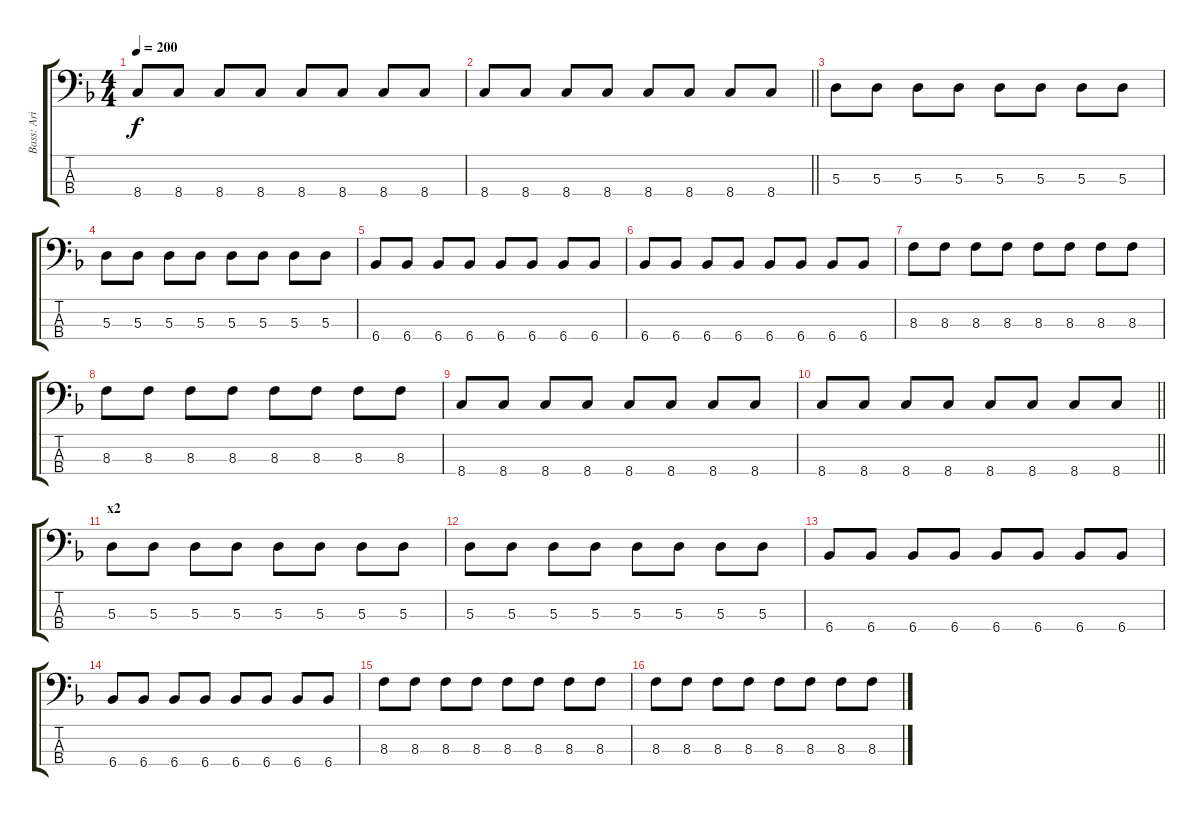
\track ("Bass: Ari Katajamäki" "Bass: Ari ") {instrument synthbass1}
\staff {score tabs}
\tuning (G2 D2 A1 E1) {hide}
\ts (4 4)
\tempo 200
\clef f4
\ks dminor
8.4.8{dy f} 8.4.8 8.4.8 8.4.8 8.4.8 8.4.8 8.4.8 8.4.8 |
\barLineRight lightlight
8.4.8 8.4.8 8.4.8 8.4.8 8.4.8 8.4.8 8.4.8 8.4.8 |
5.3.8 5.3.8 5.3.8 5.3.8 5.3.8 5.3.8 5.3.8 5.3.8 |
5.3.8 5.3.8 5.3.8 5.3.8 5.3.8 5.3.8 5.3.8 5.3.8 |
6.4.8 6.4.8 6.4.8 6.4.8 6.4.8 6.4.8 6.4.8 6.4.8 |
6.4.8 6.4.8 6.4.8 6.4.8 6.4.8 6.4.8 6.4.8 6.4.8 |
8.3.8 8.3.8 8.3.8 8.3.8 8.3.8 8.3.8 8.3.8 8.3.8 |
8.3.8 8.3.8 8.3.8 8.3.8 8.3.8 8.3.8 8.3.8 8.3.8 |
8.4.8 8.4.8 8.4.8 8.4.8 8.4.8 8.4.8 8.4.8 8.4.8 |
\barLineRight lightlight
8.4.8 8.4.8 8.4.8 8.4.8 8.4.8 8.4.8 8.4.8 8.4.8 |
\section ("" "x2")
5.3.8 5.3.8 5.3.8 5.3.8 5.3.8 5.3.8 5.3.8 5.3.8 |
5.3.8 5.3.8 5.3.8 5.3.8 5.3.8 5.3.8 5.3.8 5.3.8 |
6.4.8 6.4.8 6.4.8 6.4.8 6.4.8 6.4.8 6.4.8 6.4.8 |
6.4.8 6.4.8 6.4.8 6.4.8 6.4.8 6.4.8 6.4.8 6.4.8 |
8.3.8 8.3.8 8.3.8 8.3.8 8.3.8 8.3.8 8.3.8 8.3.8 |
8.3.8 8.3.8 8.3.8 8.3.8 8.3.8 8.3.8 8.3.8 8.3.8
